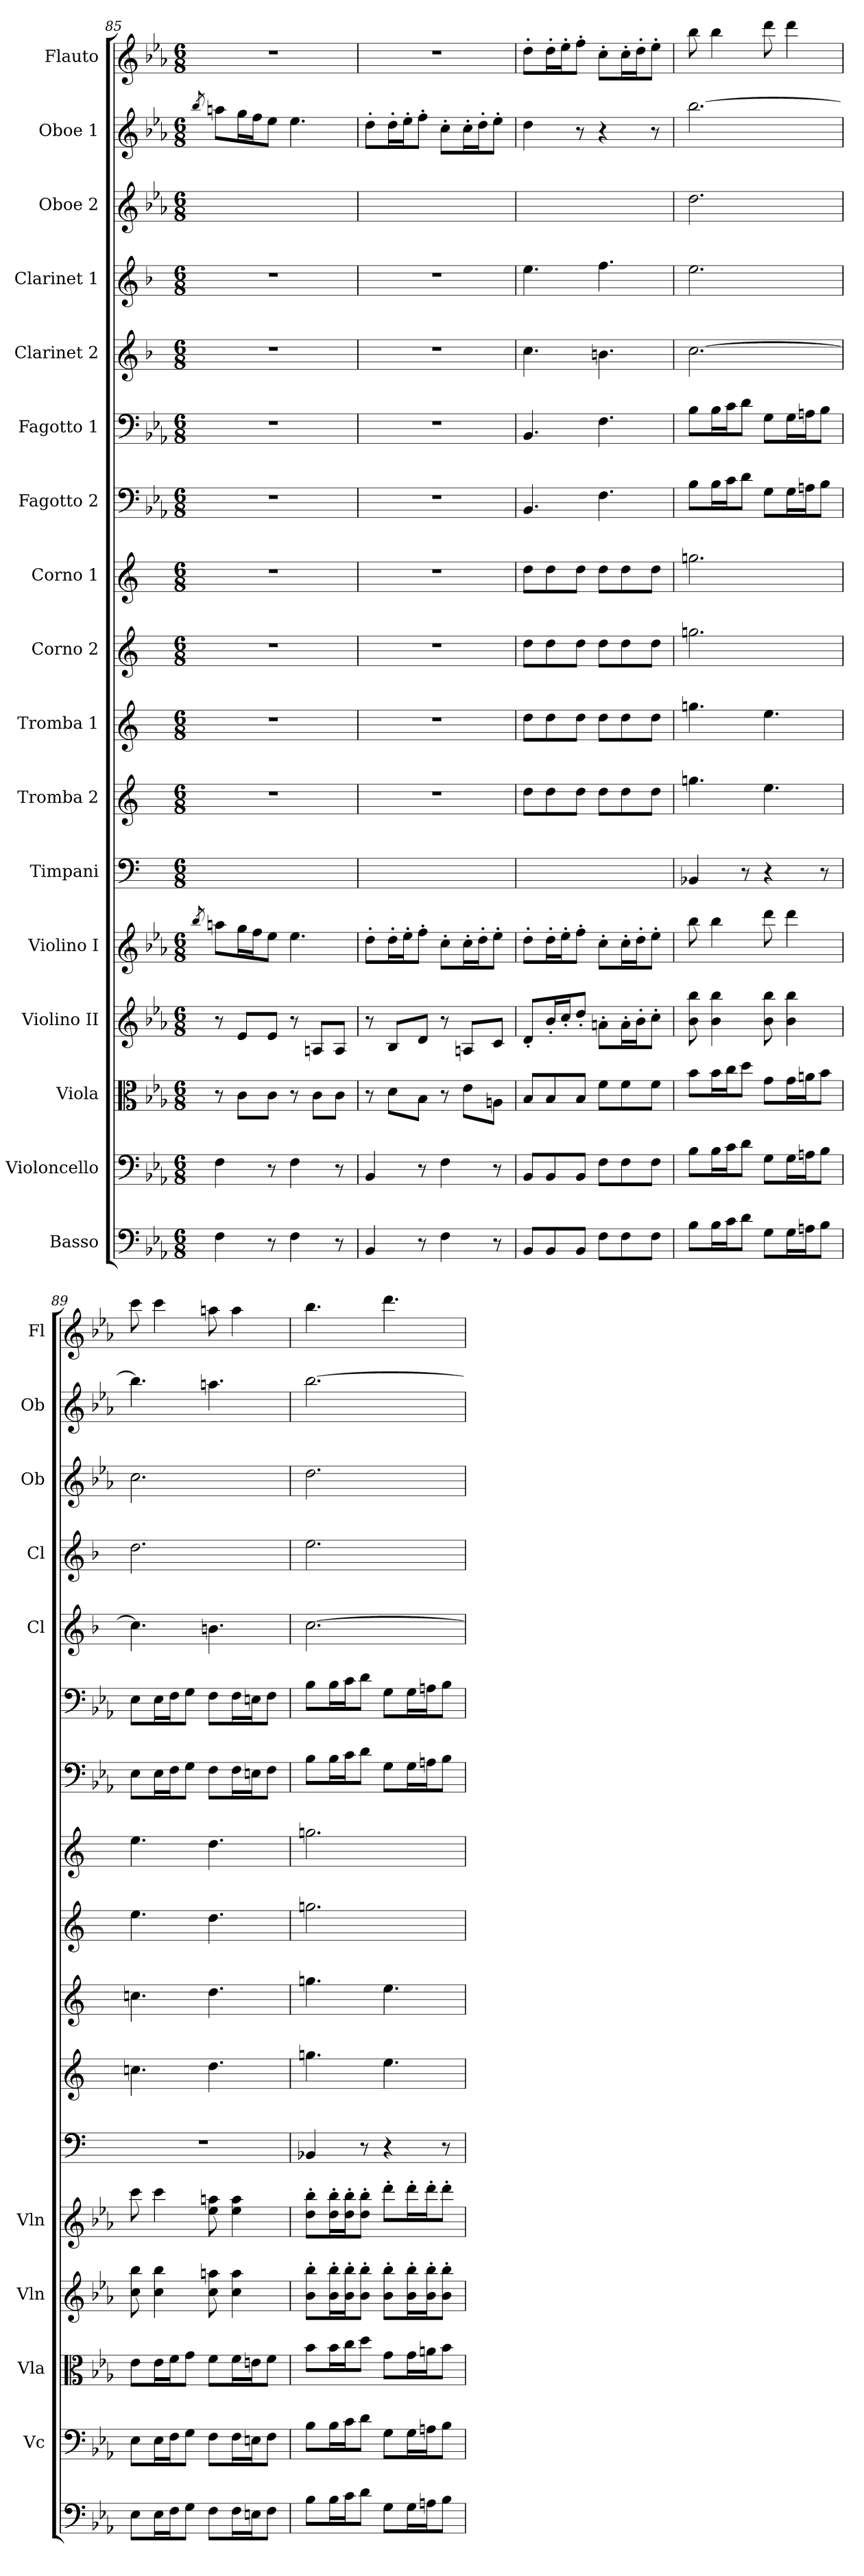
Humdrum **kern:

**kern	**kern	**kern	**kern	**kern	**kern	**kern	**kern	**kern	**kern	**kern	**kern	**kern	**kern	**kern	**kern	**kern
*part17	*part16	*part15	*part14	*part13	*part12	*part11	*part10	*part9	*part8	*part7	*part6	*part5	*part4	*part3	*part2	*part1
*staff17	*staff16	*staff15	*staff14	*staff13	*staff12	*staff11	*staff10	*staff9	*staff8	*staff7	*staff6	*staff5	*staff4	*staff3	*staff2	*staff1
*I"Basso	*I"Violoncello	*I"Viola	*I"Violino II	*I"Violino I	*I"Timpani	*I"Tromba 2	*I"Tromba 1	*I"Corno 2	*I"Corno 1	*I"Fagotto 2	*I"Fagotto 1	*I"Clarinet 2	*I"Clarinet 1	*I"Oboe 2	*I"Oboe 1	*I"Flauto
*	*I'Vc	*I'Vla	*I'Vln	*I'Vln	*	*	*	*	*	*	*	*I'Cl	*I'Cl	*I'Ob	*I'Ob	*I'Fl
*clefF4	*clefF4	*clefC3	*clefG2	*clefG2	*clefF4	*clefG2	*clefG2	*clefG2	*clefG2	*clefF4	*clefF4	*clefG2	*clefG2	*clefG2	*clefG2	*clefG2
*ITrd7c12	*	*	*	*	*	*ITrd-2c-3	*ITrd-2c-3	*ITrd5c9	*ITrd5c9	*	*	*ITrd1c2	*ITrd1c2	*	*	*
*k[b-e-a-]	*k[b-e-a-]	*k[b-e-a-]	*k[b-e-a-]	*k[b-e-a-]	*	*	*	*	*	*k[b-e-a-]	*k[b-e-a-]	*k[b-e-a-]	*k[b-e-a-]	*k[b-e-a-]	*k[b-e-a-]	*k[b-e-a-]
*M6/8	*M6/8	*M6/8	*M6/8	*M6/8	*M6/8	*M6/8	*M6/8	*M6/8	*M6/8	*M6/8	*M6/8	*M6/8	*M6/8	*M6/8	*M6/8	*M6/8
=85	=85	=85	=85	=85	=85	=85	=85	=85	=85	=85	=85	=85	=85	=85	=85	=85
.	.	.	.	8qbb-	.	.	.	.	.	.	.	.	.	.	8qbb-	.
4FF	4F	8r	8r	8aan\L	2.ryy	2.r	2.r	2.r	2.r	2.r	2.r	2.r	2.r	2.ryy	8aan\L	2.r
.	.	8c\L	8e-/L	16gg\L	.	.	.	.	.	.	.	.	.	.	16gg\L	.
.	.	.	.	16ff\J	.	.	.	.	.	.	.	.	.	.	16ff\J	.
8r	8r	8c\J	8e-/J	8ee-\J	.	.	.	.	.	.	.	.	.	.	8ee-\J	.
4FF	4F	8r	8r	4.ee-	.	.	.	.	.	.	.	.	.	.	4.ee-	.
.	.	8c\L	8An/L	.	.	.	.	.	.	.	.	.	.	.	.	.
8r	8r	8c\J	8A/J	.	.	.	.	.	.	.	.	.	.	.	.	.
=86	=86	=86	=86	=86	=86	=86	=86	=86	=86	=86	=86	=86	=86	=86	=86	=86
4BBB-	4BB-	8r	8r	8dd'\L	2.ryy	2.r	2.r	2.r	2.r	2.r	2.r	2.r	2.r	2.ryy	8dd'\L	2.r
.	.	8d\L	8B-/L	16dd'\L	.	.	.	.	.	.	.	.	.	.	16dd'\L	.
.	.	.	.	16ee-'\J	.	.	.	.	.	.	.	.	.	.	16ee-'\J	.
8r	8r	8B-\J	8d/J	8ff'\J	.	.	.	.	.	.	.	.	.	.	8ff'\J	.
4FF	4F	8r	8r	8cc'\L	.	.	.	.	.	.	.	.	.	.	8cc'\L	.
.	.	8e-\L	8An/L	16cc'\L	.	.	.	.	.	.	.	.	.	.	16cc'\L	.
.	.	.	.	16dd'\J	.	.	.	.	.	.	.	.	.	.	16dd'\J	.
8r	8r	8An\J	8c/J	8ee-'\J	.	.	.	.	.	.	.	.	.	.	8ee-'\J	.
=87	=87	=87	=87	=87	=87	=87	=87	=87	=87	=87	=87	=87	=87	=87	=87	=87
8BBB-/L	8BB-/L	8B-/L	8d'/L	8dd'\L	2.ryy	8ff\L	8ff\L	8f\L	8f\L	4.BB-	4.BB-	4.b-	4.dd	2.ryy	4dd	8dd'\L
8BBB-/	8BB-/	8B-/	16b-'/L	16dd'\L	.	8ff\	8ff\	8f\	8f\	.	.	.	.	.	.	16dd'\L
.	.	.	16cc'/J	16ee-'\J	.	.	.	.	.	.	.	.	.	.	.	16ee-'\J
8BBB-/J	8BB-/J	8B-/J	8dd'/J	8ff'\J	.	8ff\J	8ff\J	8f\J	8f\J	.	.	.	.	.	8r	8ff'\J
8FF\L	8F\L	8f\L	8an'\L	8cc'\L	.	8ff\L	8ff\L	8f\L	8f\L	4.F	4.F	4.an	4.ee-	.	4r	8cc'\L
8FF\	8F\	8f\	16a'\L	16cc'\L	.	8ff\	8ff\	8f\	8f\	.	.	.	.	.	.	16cc'\L
.	.	.	16b-'\J	16dd'\J	.	.	.	.	.	.	.	.	.	.	.	16dd'\J
8FF\J	8F\J	8f\J	8cc'\J	8ee-'\J	.	8ff\J	8ff\J	8f\J	8f\J	.	.	.	.	.	8r	8ee-'\J
=88	=88	=88	=88	=88	=88	=88	=88	=88	=88	=88	=88	=88	=88	=88	=88	=88
8BB-\L	8B-\L	8b-\L	8b- 8bb-	8bb-	4BB-X	4.bb-X	4.bb-X	2.b-X	2.b-X	8B-\L	8B-\L	[2.b-	2.dd	2.dd	[2.bb-	8bb-
16BB-\L	16B-\L	16b-\L	4b- 4bb-	4bb-	.	.	.	.	.	16B-\L	16B-\L	.	.	.	.	4bb-
16C\J	16c\J	16cc\J	.	.	.	.	.	.	.	16c\J	16c\J	.	.	.	.	.
8D\J	8d\J	8dd\J	.	.	8r	.	.	.	.	8d\J	8d\J	.	.	.	.	.
8GG\L	8G\L	8g\L	8b- 8bb-	8ddd	4r	4.gg	4.gg	.	.	8G\L	8G\L	.	.	.	.	8ddd
16GG\L	16G\L	16g\L	4b- 4bb-	4ddd	.	.	.	.	.	16G\L	16G\L	.	.	.	.	4ddd
16AAn\J	16An\J	16an\J	.	.	.	.	.	.	.	16An\J	16An\J	.	.	.	.	.
8BB-\J	8B-\J	8b-\J	.	.	8r	.	.	.	.	8B-\J	8B-\J	.	.	.	.	.
=89	=89	=89	=89	=89	=89	=89	=89	=89	=89	=89	=89	=89	=89	=89	=89	=89
8EE-\L	8E-\L	8e-\L	8cc 8bb-	8ccc	2.r	4.ee-X	4.ee-X	4.g	4.g	8E-\L	8E-\L	4.b-]	2.cc	2.cc	4.bb-]	8ccc
16EE-\L	16E-\L	16e-\L	4cc 4bb-	4ccc	.	.	.	.	.	16E-\L	16E-\L	.	.	.	.	4ccc
16FF\J	16F\J	16f\J	.	.	.	.	.	.	.	16F\J	16F\J	.	.	.	.	.
8GG\J	8G\J	8g\J	.	.	.	.	.	.	.	8G\J	8G\J	.	.	.	.	.
8FF\L	8F\L	8f\L	8cc 8aan	8ee- 8aan	.	4.ff	4.ff	4.f	4.f	8F\L	8F\L	4.an	.	.	4.aan	8aan
16FF\L	16F\L	16f\L	4cc 4aa	4ee- 4aa	.	.	.	.	.	16F\L	16F\L	.	.	.	.	4aa
16EEn\J	16En\J	16en\J	.	.	.	.	.	.	.	16En\J	16En\J	.	.	.	.	.
8FF\J	8F\J	8f\J	.	.	.	.	.	.	.	8F\J	8F\J	.	.	.	.	.
=90	=90	=90	=90	=90	=90	=90	=90	=90	=90	=90	=90	=90	=90	=90	=90	=90
8BB-\L	8B-\L	8b-\L	8b-'\ 8bb-'\L	8dd'\ 8bb-'\L	4BB-X	4.bb-X	4.bb-X	2.b-X	2.b-X	8B-\L	8B-\L	[2.b-	2.dd	2.dd	[2.bb-	4.bb-
16BB-\L	16B-\L	16b-\L	16b-'\ 16bb-'\L	16dd'\ 16bb-'\L	.	.	.	.	.	16B-\L	16B-\L	.	.	.	.	.
16C\J	16c\J	16cc\J	16b-'\ 16bb-'\J	16dd'\ 16bb-'\J	.	.	.	.	.	16c\J	16c\J	.	.	.	.	.
8D\J	8d\J	8dd\J	8b-'\ 8bb-'\J	8dd'\ 8bb-'\J	8r	.	.	.	.	8d\J	8d\J	.	.	.	.	.
8GG\L	8G\L	8g\L	8b-'\ 8bb-'\L	8ddd'\L	4r	4.gg	4.gg	.	.	8G\L	8G\L	.	.	.	.	4.ddd
16GG\L	16G\L	16g\L	16b-'\ 16bb-'\L	16ddd'\L	.	.	.	.	.	16G\L	16G\L	.	.	.	.	.
16AAn\J	16An\J	16an\J	16b-'\ 16bb-'\J	16ddd'\J	.	.	.	.	.	16An\J	16An\J	.	.	.	.	.
8BB-\J	8B-\J	8b-\J	8b-'\ 8bb-'\J	8ddd'\J	8r	.	.	.	.	8B-\J	8B-\J	.	.	.	.	.
=	=	=	=	=	=	=	=	=	=	=	=	=	=	=	=	=
*-	*-	*-	*-	*-	*-	*-	*-	*-	*-	*-	*-	*-	*-	*-	*-	*-
